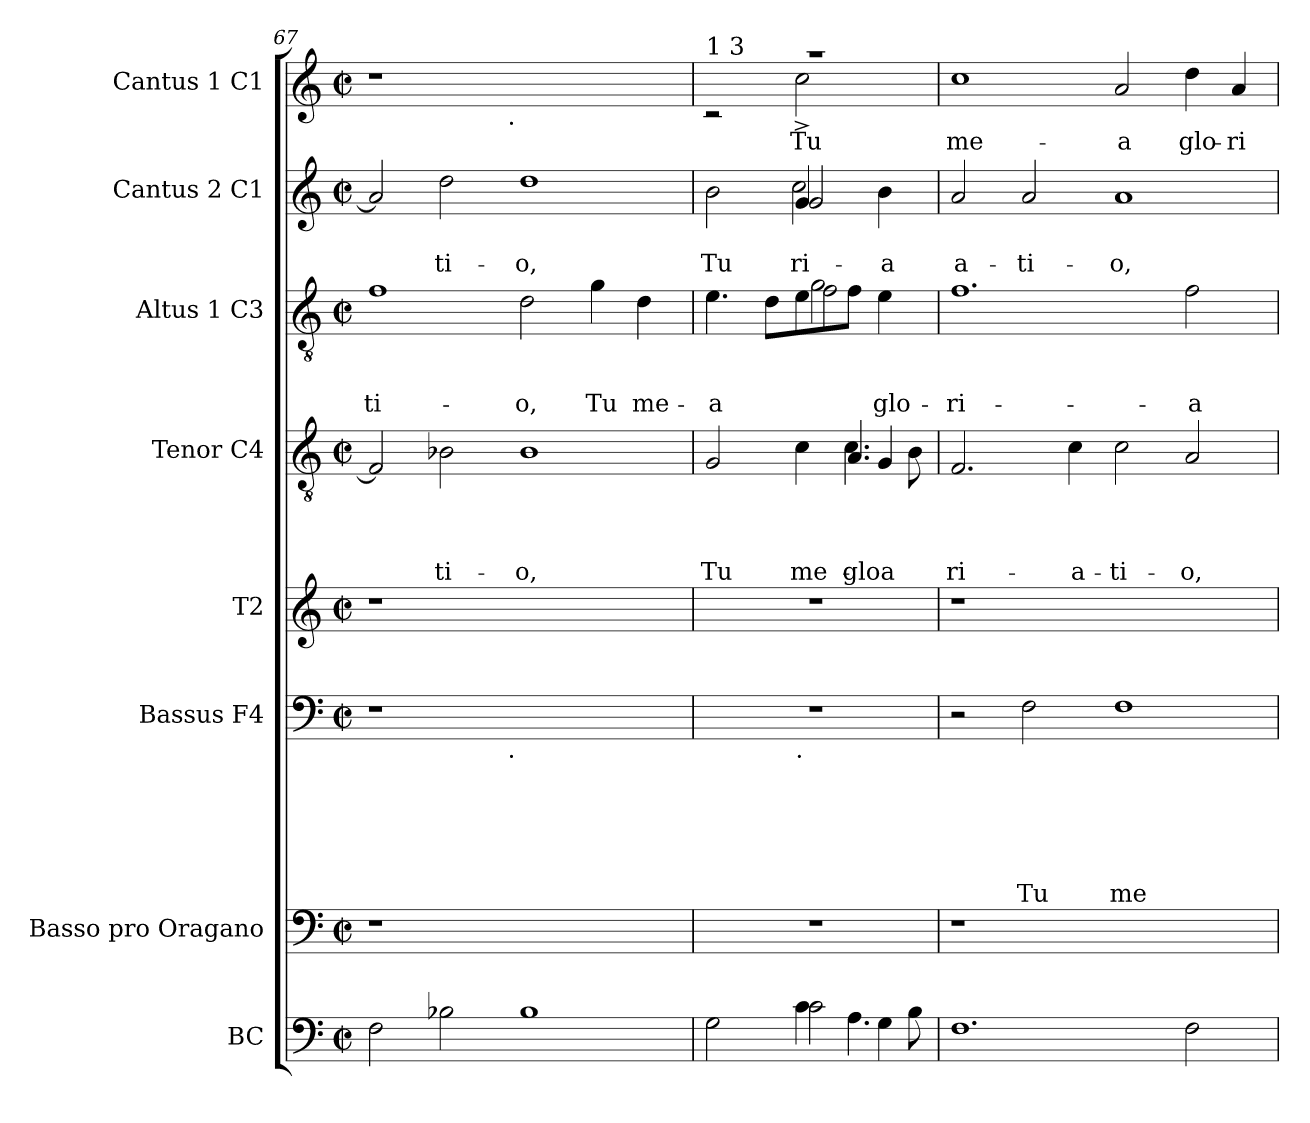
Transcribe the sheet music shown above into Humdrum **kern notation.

**kern	**kern	**kern	**text	**text	**text	**text	**text	**text	**kern	**kern	**text	**text	**text	**text	**kern	**text	**text	**text	**kern	**text	**text	**kern	**text
*part8	*part7	*part6	*part6	*part6	*part6	*part6	*part6	*part6	*part5	*part4	*part4	*part4	*part4	*part4	*part3	*part3	*part3	*part3	*part2	*part2	*part2	*part1	*part1
*staff8	*staff7	*staff6	*staff6	*staff6	*staff6	*staff6	*staff6	*staff6	*staff5	*staff4	*staff4	*staff4	*staff4	*staff4	*staff3	*staff3	*staff3	*staff3	*staff2	*staff2	*staff2	*staff1	*staff1
*I"BC	*I"Basso pro Oragano	*I"Bassus F4	*	*	*	*	*	*	*I"T2	*I"Tenor C4	*	*	*	*	*I"Altus 1 C3	*	*	*	*I"Cantus 2 C1	*	*	*I"Cantus 1 C1	*
*I'BC	*	*I'B	*	*	*	*	*	*	*I'T2	*I'T	*	*	*	*	*I'A	*	*	*	*I'C2	*	*	*I'C	*
*clefF4	*clefF4	*clefF4	*	*	*	*	*	*	*clefG2	*clefGv2	*	*	*	*	*clefGv2	*	*	*	*clefG2	*	*	*clefG2	*
*	*ITrd7c12	*	*	*	*	*	*	*	*	*	*	*	*	*	*	*	*	*	*	*	*	*	*
*k[]	*k[]	*k[]	*	*	*	*	*	*	*k[]	*k[]	*	*	*	*	*k[]	*	*	*	*k[]	*	*	*k[]	*
*C:	*C:	*C:	*	*	*	*	*	*	*C:	*C:	*	*	*	*	*C:	*	*	*	*C:	*	*	*C:	*
*M2/2	*M2/2	*M2/2	*	*	*	*	*	*	*M2/2	*M2/2	*	*	*	*	*M2/2	*	*	*	*M2/2	*	*	*M2/2	*
*met(c|)	*met(c|)	*met(c|)	*	*	*	*	*	*	*met(c|)	*met(c|)	*	*	*	*	*met(c|)	*	*	*	*met(c|)	*	*	*met(c|)	*
=67	=67	=67	=67	=67	=67	=67	=67	=67	=67	=67	=67	=67	=67	=67	=67	=67	=67	=67	=67	=67	=67	=67	=67
!	!	!	!	!	!	!	!	!	!	!	!	!	!	!	!	!	!	!LO:LY:b	!	!	!	!	!
*	*	*^	*	*	*	*	*	*	*	*	*	*	*	*	*	*	*	*	*	*	*	*^	*
2F\	1r	1r	2ryy	.	.	.	.	.	.	1r	2F/]	.	.	.	.	1f	.	.	-ti-	2a/]	.	.	1r	2ryy	.
!	!	!	!	!	!	!	!	!	!	!	!	!	!	!	!LO:LY:b	!	!	!	!	!	!	!LO:LY:b	!	!	!
2B-X\	.	.	4...ryy	.	.	.	.	.	.	.	2B-X\	.	.	.	-ti-	.	.	.	.	2dd\	.	-ti-	.	4...ryy	.
!	!	!	!	!	!	!	!	!	!	!	!	!	!	!	!	!	!	!	!	!	!	!	!	!LO:TX:b:t=.	!
!	!	!	!LO:TX:b:t=.	!	!	!	!	!	!	!	!	!	!	!	!	!	!	!	!	!	!	!	!	!	!
.	.	.	1ryy	.	.	.	.	.	.	.	.	.	.	.	.	.	.	.	.	.	.	.	.	1ryy	.
!	!	!	!	!	!	!	!	!	!	!	!	!	!	!	!LO:LY:b	!	!	!	!LO:LY:b	!	!	!LO:LY:b	!	!	!
1B-	1ryy	1ryy	.	.	.	.	.	.	.	1ryy	1B-	.	.	.	-o,	2d\	.	.	-o,	1dd	.	-o,	1ryy	.	.
!	!	!	!	!	!	!	!	!	!	!	!	!	!	!	!	!	!	!	!LO:LY:b	!	!	!	!	!	!
.	.	.	.	.	.	.	.	.	.	.	.	.	.	.	.	4g\	.	.	Tu	.	.	.	.	.	.
!	!	!	!	!	!	!	!	!	!	!	!	!	!	!	!	!	!	!	!LO:LY:b:rj	!	!	!	!	!	!
.	.	.	.	.	.	.	.	.	.	.	.	.	.	.	.	4d\	.	.	me-	.	.	.	.	.	.
.	.	.	32ryy	.	.	.	.	.	.	.	.	.	.	.	.	.	.	.	.	.	.	.	.	32ryy	.
!!LO:LB:g=z	!!
=68	=68	=68	=68	=68	=68	=68	=68	=68	=68	=68	=68	=68	=68	=68	=68	=68	=68	=68	=68	=68	=68	=68	=68	=68	=68
*^	*	*	*	*	*	*	*	*	*	*	*	*	*	*	*	*	*	*	*	*	*	*	*	*	*
*	*^	*	*	*	*	*	*	*	*	*	*	*	*	*	*	*	*	*	*	*	*	*	*	*	*	*
*	*	*^	*	*	*	*	*	*	*	*	*	*	*	*	*	*	*	*	*	*	*	*	*	*	*	*	*
!	!	!	!	!	!	!	!	!	!	!	!	!	!	!	!	!	!	!	!	!	!	!	!	!	!	!LO:TX:a:t=1 3	!	!
!	!	!	!	!	!	!	!	!	!	!	!	!	!	!	!	!	!	!LO:LY:b	!	!	!	!LO:LY:b	!	!	!LO:LY:b	!	!	!
*	*	*	*	*	*	*	*	*	*	*	*	*	*	*^	*	*	*	*	*^	*	*	*	*^	*	*	*	*	*
*	*	*	*	*	*	*	*	*	*	*	*	*	*	*	*^	*	*	*	*	*	*^	*	*	*	*	*^	*	*	*	*	*
*	*	*	*	*	*	*	*	*	*	*	*	*	*	*	*	*^	*	*	*	*	*	*	*	*	*	*	*	*	*	*	*	*	*	*
2G\	2ryy	2..ryy	2ryy	1r	1r	2ryy	.	.	.	.	.	.	1r	2G/	2ryy	2..ryy	2ryy	.	.	.	Tu	4.e\	2ryy	2ryy	.	.	-a	2b\	2ryy	2ryy	.	Tu	1raa	2rc	.
.	.	.	.	.	.	.	.	.	.	.	.	.	.	.	.	.	.	.	.	.	.	8d\L	.	.	.	.	.	.	.	.	.	.	.	.	.
!	!	!	!	!	!	!LO:TX:b:t=.	!	!	!	!	!	!	!	!	!	!	!	!	!	!	!	!	!	!	!	!	!	!	!	!	!	!	!	!	!
!	!	!	!	!	!	!	!	!	!	!	!	!	!	!	!	!	!	!	!	!	!LO:LY:b	!	!	!	!	!	!	!	!	!	!	!LO:LY:b	!	!	!
!	!	!	!	!	!	!	!	!	!	!	!	!	!	!	!	!	!	!	!	!	!	!	!	!	!	!	!	!	!	!	!	!LO:LY:b	!	!	!
!	!	!	!	!	!	!	!	!	!	!	!	!	!	!	!	!	!	!	!	!	!	!	!	!	!	!	!	!	!	!	!	!LO:LY:b	!	!	!LO:LY:b
4c\	8ryy	.	2c\	.	.	2ryy	.	.	.	.	.	.	.	4c\	8ryy	.	8ryy	.	.	.	me-	8e\	2g\	2f\	.	.	.	4g/	2cc\	2g/	.	-ri-	.	2cc^<\	Tu
!	!	!	!	!	!	!	!	!	!	!	!	!	!	!	!	!	!	!	!	!	!LO:LY:b	!	!	!	!	!	!	!	!	!	!	!	!	!	!
.	4.A\	.	.	.	.	.	.	.	.	.	.	.	.	.	4.A/	.	4.c\	.	.	.	glo-	8f\J	.	.	.	.	.	.	.	.	.	.	.	.	.
!	!	!	!	!	!	!	!	!	!	!	!	!	!	!	!	!	!	!	!	!	!LO:LY:b	!	!	!	!	!	!LO:LY:b	!	!	!	!	!LO:LY:b	!	!	!
4G\	.	.	.	.	.	.	.	.	.	.	.	.	.	4G/	.	.	.	.	.	.	-a	4e\	.	.	.	.	glo-	4b\	.	.	.	-a	.	.	.
.	.	8B\	.	.	.	.	.	.	.	.	.	.	.	.	.	8B\	.	.	.	.	.	.	.	.	.	.	.	.	.	.	.	.	.	.	.
*	*	*	*	*	*	*	*	*	*	*	*	*	*	*	*	*v	*v	*	*	*	*	*	*	*	*	*	*	*v	*v	*v	*	*	*v	*v	*
*	*	*v	*v	*	*	*	*	*	*	*	*	*	*	*	*	*	*	*	*	*	*v	*v	*v	*	*	*	*	*	*	*	*
=69	=69	=69	=69	=69	=69	=69	=69	=69	=69	=69	=69	=69	=69	=69	=69	=69	=69	=69	=69	=69	=69	=69	=69	=69	=69	=69	=69	=69
!	!	!	!	!	!	!	!	!	!	!	!	!	!	!	!	!	!	!	!LO:LY:b	!	!	!	!LO:LY:b	!	!	!LO:LY:b	!	!LO:LY:b
*v	*v	*v	*	*v	*v	*	*	*	*	*	*	*	*v	*v	*v	*	*	*	*	*	*	*	*	*	*	*	*	*
1.F	1r	2r	.	.	.	.	.	.	1r	2.F/	.	.	.	-ri-	1.f	.	.	-ri-	2a/	.	-a-	1cc	me-
!	!	!	!	!	!	!	!	!LO:LY:b	!	!	!	!	!	!	!	!	!	!	!	!	!LO:LY:b	!	!
.	.	2F\	.	.	.	.	.	Tu	.	.	.	.	.	.	.	.	.	.	2a/	.	-ti-	.	.
!	!	!	!	!	!	!	!	!	!	!	!	!	!	!LO:LY:b	!	!	!	!	!	!	!	!	!
.	.	.	.	.	.	.	.	.	.	4c\	.	.	.	-a-	.	.	.	.	.	.	.	.	.
!	!	!	!	!	!	!	!	!LO:LY:b	!	!	!	!	!	!LO:LY:b	!	!	!	!	!	!	!LO:LY:b	!	!LO:LY:b
.	1ryy	1F	.	.	.	.	.	me-	1ryy	2c\	.	.	.	-ti-	.	.	.	.	1a	.	-o,	2a/	-a
!	!	!	!	!	!	!	!	!	!	!	!	!	!	!LO:LY:b	!	!	!	!LO:LY:b	!	!	!	!	!LO:LY:b
2F>\	.	.	.	.	.	.	.	.	.	2A/	.	.	.	-o,	2f\	.	.	-a-	.	.	.	4dd\	glo-
!	!	!	!	!	!	!	!	!	!	!	!	!	!	!	!	!	!	!	!	!	!	!	!LO:LY:b:rj
.	.	.	.	.	.	.	.	.	.	.	.	.	.	.	.	.	.	.	.	.	.	4a/	-ri-
=	=	=	=	=	=	=	=	=	=	=	=	=	=	=	=	=	=	=	=	=	=	=	=
*-	*-	*-	*-	*-	*-	*-	*-	*-	*-	*-	*-	*-	*-	*-	*-	*-	*-	*-	*-	*-	*-	*-	*-
